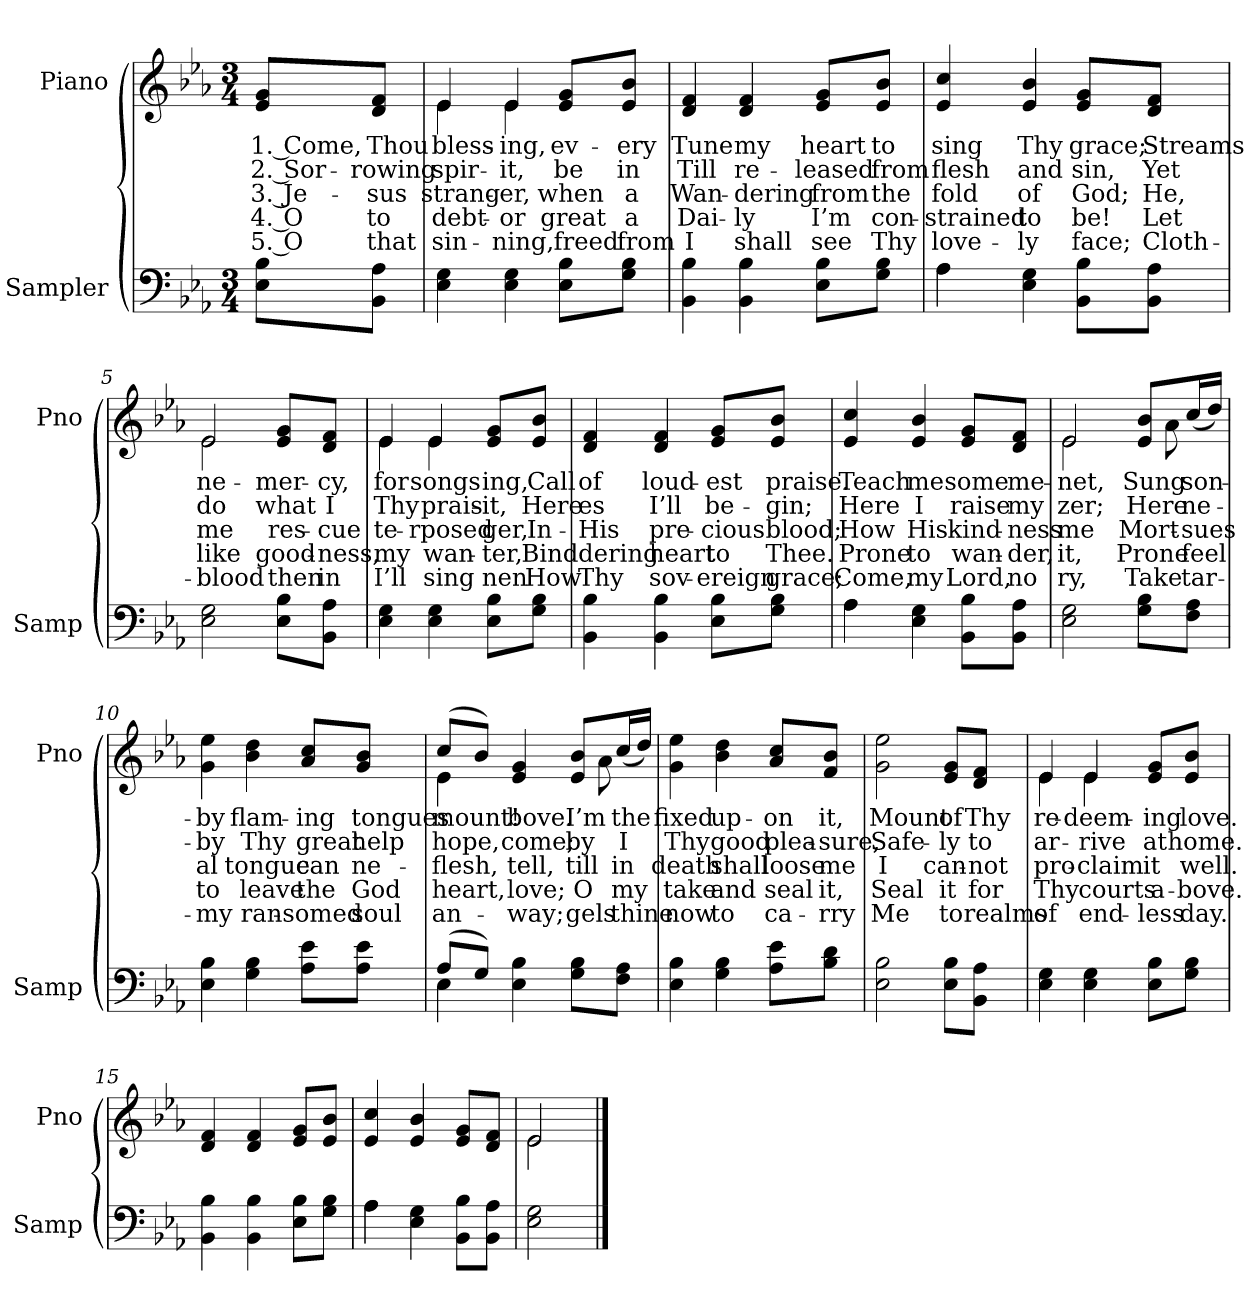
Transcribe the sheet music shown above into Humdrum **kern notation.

**kern	**kern	**text	**text	**text	**text	**text
*part2	*part1	*part1	*part1	*part1	*part1	*part1
*staff2	*staff1	*staff1	*staff1	*staff1	*staff1	*staff1
*I"Sampler	*I"Piano	*	*	*	*	*
*I'Samp	*I'Pno	*	*	*	*	*
*clefF4	*clefG2	*	*	*	*	*
*k[b-e-a-]	*k[b-e-a-]	*	*	*	*	*
*E-:	*E-:	*	*	*	*	*
*M3/4	*M3/4	*	*	*	*	*
=1	=1	=1	=1	=1	=1	=1
8E-\ 8B-\L	8e-/ 8g/L	1. Come,	2. Sor-	3. Je-	4. O	5. O
8BB-\ 8A-\J	8d/ 8f/J	Thou	-rowing	-sus	to	that
=2	=2	=2	=2	=2	=2	=2
*	*^	*	*	*	*	*
4E- 4G	4e-/	4e-	bless-	spir-	strang-	debt-	sin-
4E- 4G	4e-/	4e-	-ing,	-it,	-er,	-or	-ning,
8E-\ 8B-\L	8e-/ 8g/L	4ryy	ev-	be	when	great	freed
8G\ 8B-\J	8e-/ 8b-/J	.	-ery	in	a	a	from
*	*v	*v	*	*	*	*	*
=3	=3	=3	=3	=3	=3	=3
4BB- 4B-	4d 4f	Tune	Till	Wan-	Dai-	I
4BB- 4B-	4d 4f	my	re-	-dering	-ly	shall
8E-\ 8B-\L	8e-/ 8g/L	heart	-leased	from	I’m	see
8G\ 8B-\J	8e-/ 8b-/J	to	from	the	con-	Thy
=4	=4	=4	=4	=4	=4	=4
*^	*	*	*	*	*	*
4A-\	4A-	4e- 4cc	sing	flesh	fold	-strained	love-
4E- 4G	2ryy	4e- 4b-	Thy	and	of	to	-ly
8BB-\ 8B-\L	.	8e-/ 8g/L	grace;	sin,	God;	be!	face;
8BB-\ 8A-\J	.	8d/ 8f/J	Streams	Yet	He,	Let	Cloth-
*v	*v	*	*	*	*	*	*
=5	=5	=5	=5	=5	=5	=5
*	*^	*	*	*	*	*
2E-\ 2G\	2e-/	2e-	ne-	do	me	like	blood
8E-\ 8B-\L	8e-/ 8g/L	4ryy	mer-	what	res-	good-	then
8BB-\ 8A-\J	8d/ 8f/J	.	-cy,	I	-cue	-ness,	in
=6	=6	=6	=6	=6	=6	=6	=6
4E- 4G	4e-/	4e-	for	Thy	-te-	my	I’ll
4E- 4G	4e-/	4e-	songs	prais-	-rposed	wan-	sing
8E-\ 8B-\L	8e-/ 8g/L	4ryy	-ing,	-it,	-ger,	-ter,	-nen
8G\ 8B-\J	8e-/ 8b-/J	.	Call	Here	In-	Bind	How
*	*v	*v	*	*	*	*	*
=7	=7	=7	=7	=7	=7	=7
4BB- 4B-	4d 4f	of	-es	His	-dering	Thy
4BB- 4B-	4d 4f	loud-	I’ll	pre-	heart	sov-
8E-\ 8B-\L	8e-/ 8g/L	-est	be-	-cious	to	-ereign
8G\ 8B-\J	8e-/ 8b-/J	praise.	-gin;	blood;	Thee.	grace;
=8	=8	=8	=8	=8	=8	=8
*^	*	*	*	*	*	*
4A-\	4A-	4e- 4cc	Teach	Here	How	Prone	Come,
4E- 4G	2ryy	4e- 4b-	me	I	His	to	my
8BB-\ 8B-\L	.	8e-/ 8g/L	some	raise	kind-	wan-	Lord,
8BB-\ 8A-\J	.	8d/ 8f/J	me-	my	-ness	-der,	no
*v	*v	*	*	*	*	*	*
=9	=9	=9	=9	=9	=9	=9
*	*^	*	*	*	*	*
2E- 2G	2e-/	2e-	-net,	-zer;	me	it,	-ry,
8G\ 8B-\L	8e-/ 8b-/L	8a-	Sung	Here	Mort-	Prone	Take
8F\ 8A-\J	(16cc/L	8ryy	son-	-ne-	-sues	feel	tar-
.	16dd/JJ)	.	.	.	.	.	.
*	*v	*v	*	*	*	*	*
=10	=10	=10	=10	=10	=10	=10
4E- 4B-	4g 4ee-	by	by	-al	to	my
4G 4B-	4b- 4dd	flam-	Thy	tongue	leave	ran-
8A-\ 8e-\L	8a-/ 8cc/L	-ing	great	can	the	-somed
8A-\ 8e-\J	8g/ 8b-/J	tongues	help	ne-	God	soul
=11	=11	=11	=11	=11	=11	=11
*^	*^	*	*	*	*	*
(8A-/L	4E-	(8cc/L	4e-	mount!	hope,	flesh,	heart,	an-
8G/J)	.	8b-/J)	.	.	.	.	.	.
4E- 4B-	2ryy	4e- 4g	4ryy	-bove.	come;	tell,	love;	-way;
8G\ 8B-\L	.	8e-/ 8b-/L	8a-	I’m	by	till	O	-gels
8F\ 8A-\J	.	(16cc/L	8ryy	the	I	in	my	thine
.	.	16dd/JJ)	.	.	.	.	.	.
*v	*v	*	*	*	*	*	*	*
*	*v	*v	*	*	*	*	*
=12	=12	=12	=12	=12	=12	=12
4E- 4B-	4g 4ee-	fixed	Thy	death	take	now
4G 4B-	4b- 4dd	up-	good	shall	and	to
8A-\ 8e-\L	8a-/ 8cc/L	-on	plea-	loose	seal	ca-
8B-\ 8d\J	8f/ 8b-/J	it,	-sure,	me	it,	-rry
=13	=13	=13	=13	=13	=13	=13
2E- 2B-	2g 2ee-	Mount	Safe-	I	Seal	Me
8E-\ 8B-\L	8e-/ 8g/L	of	-ly	can-	it	to
8BB-\ 8A-\J	8d/ 8f/J	Thy	to	-not	for	realms
=14	=14	=14	=14	=14	=14	=14
*	*^	*	*	*	*	*
4E- 4G	4e-/	4e-	re-	ar-	pro-	Thy	of
4E- 4G	4e-/	4e-	-deem-	-rive	-claim	courts	end-
8E-\ 8B-\L	8e-/ 8g/L	4ryy	-ing	at	it	a-	-less
8G\ 8B-\J	8e-/ 8b-/J	.	love.	home.	well.	-bove.	day.
*	*v	*v	*	*	*	*	*
=15	=15	=15	=15	=15	=15	=15
4BB- 4B-	4d 4f	.	.	.	.	.
4BB- 4B-	4d 4f	.	.	.	.	.
8E-\ 8B-\L	8e-/ 8g/L	.	.	.	.	.
8G\ 8B-\J	8e-/ 8b-/J	.	.	.	.	.
=16	=16	=16	=16	=16	=16	=16
*^	*	*	*	*	*	*
4A-\	4A-	4e- 4cc	.	.	.	.	.
4E- 4G	2ryy	4e- 4b-	.	.	.	.	.
8BB-\ 8B-\L	.	8e-/ 8g/L	.	.	.	.	.
8BB-\ 8A-\J	.	8d/ 8f/J	.	.	.	.	.
*v	*v	*	*	*	*	*	*
=17	=17	=17	=17	=17	=17	=17
*	*^	*	*	*	*	*
2E- 2G	2e-/	2e-	.	.	.	.	.
*	*v	*v	*	*	*	*	*
==	==	==	==	==	==	==
*-	*-	*-	*-	*-	*-	*-
